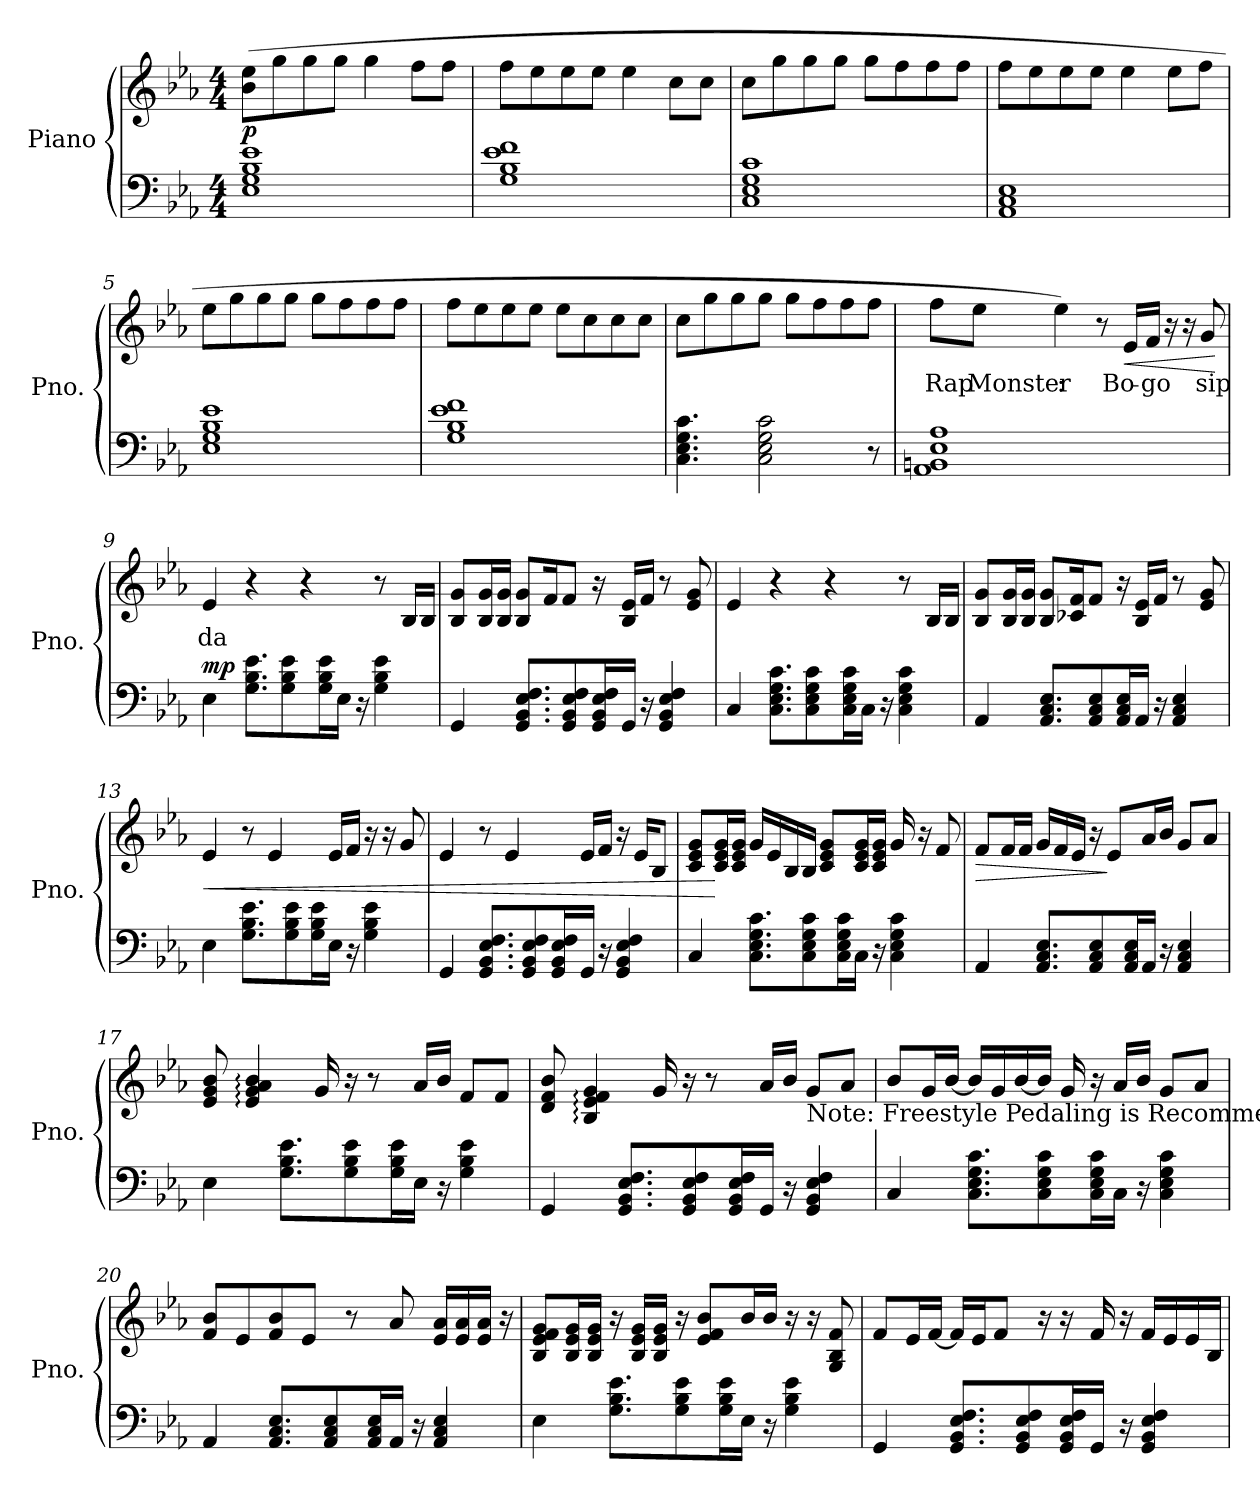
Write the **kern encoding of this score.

**kern	**kern	**text	**dynam
*part1	*part1	*part1	*part1
*staff2	*staff1	*staff1	*staff1/2
*I"Piano	*	*	*
*I'Pno.	*	*	*
*clefF4	*clefG2	*	*
*k[b-e-a-]	*k[b-e-a-]	*	*
*M4/4	*M4/4	*	*
*MM107	*MM107	*	*
=1	=1	=1	=1
!	!	!	!LO:DY:a=2
1E- 1G 1B- 1e-	(8b-\ 8ee-\L	.	p
.	8gg\	.	.
.	8gg\	.	.
.	8gg\J	.	.
.	4gg\	.	.
.	8ff\L	.	.
.	8ff\J	.	.
=2	=2	=2	=2
1G 1B- 1e- 1f	8ff\L	.	.
.	8ee-\	.	.
.	8ee-\	.	.
.	8ee-\J	.	.
.	4ee-\	.	.
.	8cc\L	.	.
.	8cc\J	.	.
=3	=3	=3	=3
1C 1E- 1G 1c	8cc\L	.	.
.	8gg\	.	.
.	8gg\	.	.
.	8gg\J	.	.
.	8gg\L	.	.
.	8ff\	.	.
.	8ff\	.	.
.	8ff\J	.	.
=4	=4	=4	=4
1AA- 1C 1E-	8ff\L	.	.
.	8ee-\	.	.
.	8ee-\	.	.
.	8ee-\J	.	.
.	4ee-\	.	.
.	8ee-\L	.	.
.	8ff\J	.	.
=5	=5	=5	=5
1E- 1G 1B- 1e-	8ee-\L	.	.
.	8gg\	.	.
.	8gg\	.	.
.	8gg\J	.	.
.	8gg\L	.	.
.	8ff\	.	.
.	8ff\	.	.
.	8ff\J	.	.
!!LO:LB:g=z
=6	=6	=6	=6
1G 1B- 1e- 1f	8ff\L	.	.
.	8ee-\	.	.
.	8ee-\	.	.
.	8ee-\J	.	.
.	8ee-\L	.	.
.	8cc\	.	.
.	8cc\	.	.
.	8cc\J	.	.
=7	=7	=7	=7
4.C\ 4.E-\ 4.G\ 4.c\	8cc\L	.	.
.	8gg\	.	.
.	8gg\	.	.
2C\ 2E-\ 2G\ 2c\	8gg\J	.	.
.	8gg\L	.	.
.	8ff\	.	.
.	8ff\	.	.
8r	8ff\J	.	.
=8	=8	=8	=8
1AA- 1BBn 1E- 1A-	8ff\L	Rap	.
.	8ee-\J	Monster	.
.	4ee-\)	:	.
.	8r	.	.
!	!	!	!LO:HP:b
.	16e-/LL	Bo-	<
.	16f/JJ	go	.
.	16r	.	.
.	16r	.	.
.	8g/	sip	.
.	.	.	[
=9	=9	=9	=9
!	!	!	!LO:DY:a=2
4E-\	4e-/	da	mp
8.G\ 8.B-\ 8.e-\L	4r	.	.
8G\ 8B-\ 8e-\	.	.	.
.	4r	.	.
16G\ 16B-\ 16e-\L	.	.	.
16E-\JJ	.	.	.
16r	.	.	.
4G\ 4B-\ 4e-\	8r	.	.
.	16B-/LL	.	.
.	16B-/JJ	.	.
!!LO:LB:g=z
=10	=10	=10	=10
4GG/	8B-/ 8g/L	.	.
.	16B-/ 16g/L	.	.
.	16B-/ 16g/JJ	.	.
8.GG/ 8.BB-/ 8.E-/ 8.F/L	8B-/ 8g/L	.	.
.	16f/K	.	.
8GG/ 8BB-/ 8E-/ 8F/	8f/J	.	.
16GG/ 16BB-/ 16E-/ 16F/L	16r	.	.
16GG/JJ	16B-/ 16e-/LL	.	.
16r	16f/JJ	.	.
4GG/ 4BB-/ 4E-/ 4F/	8r	.	.
.	8e-/ 8g/	.	.
=11	=11	=11	=11
4C/	4e-/	.	.
8.C\ 8.E-\ 8.G\ 8.c\L	4r	.	.
8C\ 8E-\ 8G\ 8c\	.	.	.
.	4r	.	.
16C\ 16E-\ 16G\ 16c\L	.	.	.
16C\JJ	.	.	.
16r	.	.	.
4C\ 4E-\ 4G\ 4c\	8r	.	.
.	16B-/LL	.	.
.	16B-/JJ	.	.
=12	=12	=12	=12
4AA-/	8B-/ 8g/L	.	.
.	16B-/ 16g/L	.	.
.	16B-/ 16g/JJ	.	.
8.AA-/ 8.C/ 8.E-/L	8B-/ 8g/L	.	.
.	16c-X/ 16f/K	.	.
8AA-/ 8C/ 8E-/	8f/J	.	.
16AA-/ 16C/ 16E-/L	16r	.	.
16AA-/JJ	16B-/ 16e-/LL	.	.
16r	16f/JJ	.	.
4AA-/ 4C/ 4E-/	8r	.	.
.	8e-/ 8g/	.	.
!!LO:LB:g=z
=13	=13	=13	=13
!	!	!	!LO:HP:b
4E-\	4e-/	.	<
8.G\ 8.B-\ 8.e-\L	8r	.	.
.	4e-/	.	.
8G\ 8B-\ 8e-\	.	.	.
16G\ 16B-\ 16e-\L	.	.	.
16E-\JJ	16e-/LL	.	.
16r	16f/JJ	.	.
4G\ 4B-\ 4e-\	16r	.	.
.	16r	.	.
.	8g/	.	.
=14	=14	=14	=14
4GG/	4e-/	.	.
8.GG/ 8.BB-/ 8.E-/ 8.F/L	8r	.	.
.	4e-/	.	.
8GG/ 8BB-/ 8E-/ 8F/	.	.	.
16GG/ 16BB-/ 16E-/ 16F/L	.	.	.
16GG/JJ	16e-/LL	.	.
16r	16f/JJ	.	.
4GG/ 4BB-/ 4E-/ 4F/	16r	.	.
.	16e-/KL	.	.
.	8B-/J	.	.
=15	=15	=15	=15
4C/	8c/ 8e-/ 8g/L	.	.
.	16c/ 16e-/ 16g/L	.	[
.	16c/ 16e-/ 16g/JJ	.	.
8.C\ 8.E-\ 8.G\ 8.c\L	16g/LL	.	.
.	16e-/	.	.
.	16B-/	.	.
8C\ 8E-\ 8G\ 8c\	16B-/JJ	.	.
.	8c/ 8e-/ 8g/L	.	.
16C\ 16E-\ 16G\ 16c\L	.	.	.
16C\JJ	16c/ 16e-/ 16g/L	.	.
16r	16c/ 16e-/ 16g/JJ	.	.
4C\ 4E-\ 4G\ 4c\	16g/	.	.
.	16r	.	.
.	8f/	.	.
!!LO:LB:g=z
=16	=16	=16	=16
!	!	!	!LO:HP:b
4AA-/	8f/L	.	>
.	16f/L	.	.
.	16f/JJ	.	.
8.AA-/ 8.C/ 8.E-/L	16g/LL	.	.
.	16f/	.	.
.	16e-/JJ	.	.
8AA-/ 8C/ 8E-/	16r	.	.
.	8e-/L	.	]
16AA-/ 16C/ 16E-/L	.	.	.
16AA-/JJ	16a-/L	.	.
16r	16b-/JJ	.	.
4AA-/ 4C/ 4E-/	8g/L	.	.
.	8a-/J	.	.
=17	=17	=17	=17
4E-\	8e-/ 8g/ 8b-/	.	.
.	4e-/: 4g/: 4a-/: 4b-/:	.	.
8.G\ 8.B-\ 8.e-\L	.	.	.
.	16g/	.	.
8G\ 8B-\ 8e-\	16r	.	.
.	8r	.	.
16G\ 16B-\ 16e-\L	.	.	.
16E-\JJ	16a-/LL	.	.
16r	16b-/JJ	.	.
4G\ 4B-\ 4e-\	8f/L	.	.
.	8f/J	.	.
=18	=18	=18	=18
4GG/	8d/ 8f/ 8b-/	.	.
.	4B-/: 4e-/: 4f/: 4g/:	.	.
8.GG/ 8.BB-/ 8.E-/ 8.F/L	.	.	.
.	16g/	.	.
8GG/ 8BB-/ 8E-/ 8F/	16r	.	.
.	8r	.	.
16GG/ 16BB-/ 16E-/ 16F/L	.	.	.
16GG/JJ	16a-/LL	.	.
16r	16b-/JJ	.	.
!	!LO:TX:b:t=Note&colon; Freestyle Pedaling is Recommended	!	!
4GG/ 4BB-/ 4E-/ 4F/	8g/L	.	.
.	8a-/J	.	.
!!LO:PB:g=z
=19	=19	=19	=19
4C/	8b-/L	.	.
.	16g/L	.	.
.	[16b-/JJ	.	.
8.C\ 8.E-\ 8.G\ 8.c\L	16b-/LL]	.	.
.	16g/	.	.
.	[16b-/	.	.
8C\ 8E-\ 8G\ 8c\	16b-/JJ]	.	.
.	16g/	.	.
16C\ 16E-\ 16G\ 16c\L	16r	.	.
16C\JJ	16a-/LL	.	.
16r	16b-/JJ	.	.
4C\ 4E-\ 4G\ 4c\	8g/L	.	.
.	8a-/J	.	.
=20	=20	=20	=20
4AA-/	8f/ 8b-/L	.	.
.	8e-/	.	.
8.AA-/ 8.C/ 8.E-/L	8f/ 8b-/	.	.
.	8e-/J	.	.
8AA-/ 8C/ 8E-/	.	.	.
.	8r	.	.
16AA-/ 16C/ 16E-/L	.	.	.
16AA-/JJ	8a-/	.	.
16r	.	.	.
4AA-/ 4C/ 4E-/	16e-/ 16a-/LL	.	.
.	16e-/ 16a-/	.	.
.	16e-/ 16a-/JJ	.	.
.	16r	.	.
=21	=21	=21	=21
4E-\	8B-/ 8e-/ 8f/ 8g/L	.	.
.	16B-/ 16e-/ 16g/L	.	.
.	16B-/ 16e-/ 16g/JJ	.	.
8.G\ 8.B-\ 8.e-\L	16r	.	.
.	16B-/ 16e-/ 16g/LL	.	.
.	16B-/ 16e-/ 16g/JJ	.	.
8G\ 8B-\ 8e-\	16r	.	.
.	8e-/ 8f/ 8b-/L	.	.
16G\ 16B-\ 16e-\L	.	.	.
16E-\JJ	16b-/L	.	.
16r	16b-/JJ	.	.
4G\ 4B-\ 4e-\	16r	.	.
.	16r	.	.
.	8G/ 8B-/ 8f/	.	.
!!LO:LB:g=z
=22	=22	=22	=22
4GG/	8f/L	.	.
.	16e-/L	.	.
.	[16f/JJ	.	.
8.GG/ 8.BB-/ 8.E-/ 8.F/L	16f/LL]	.	.
.	16e-/J	.	.
.	8f/J	.	.
8GG/ 8BB-/ 8E-/ 8F/	.	.	.
.	16r	.	.
16GG/ 16BB-/ 16E-/ 16F/L	16r	.	.
16GG/JJ	16f/	.	.
16r	16r	.	.
4GG/ 4BB-/ 4E-/ 4F/	16f/LL	.	.
.	16e-/	.	.
.	16e-/	.	.
.	16B-/JJ	.	.
=	=	=	=
*-	*-	*-	*-
